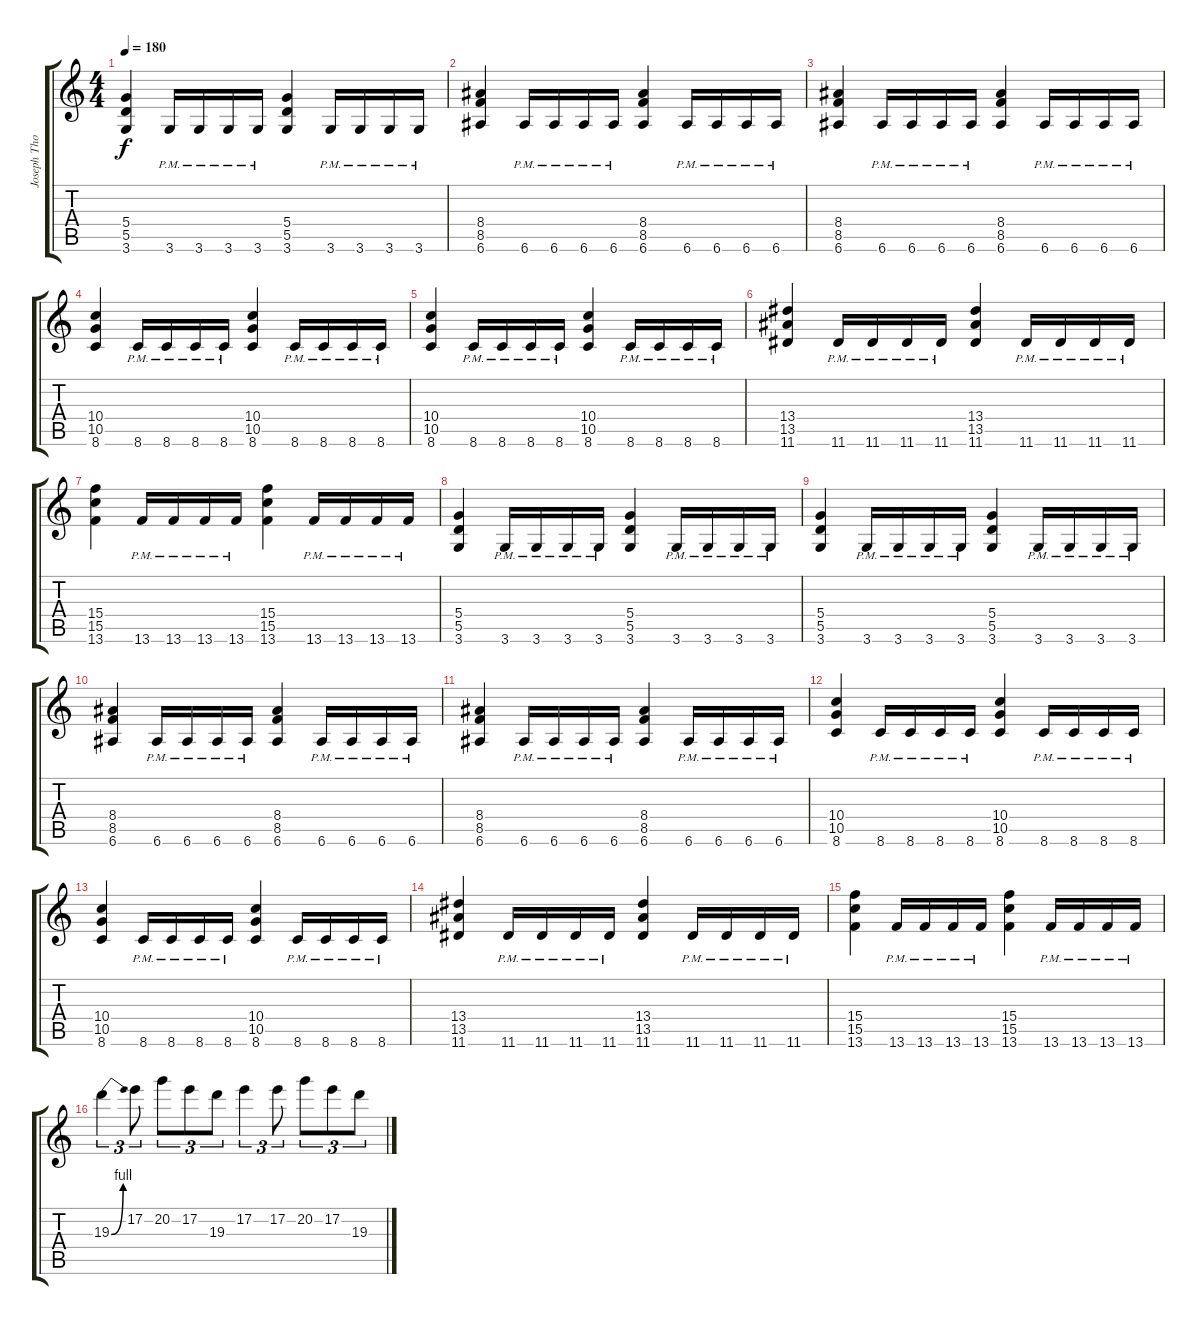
\track ("Joseph Tholl" "Joseph Tho") {instrument overdrivenguitar}
\staff {score tabs}
\tuning (E4 B3 G3 D3 A2 E2) {hide}
\ts (4 4)
\tempo 180
\clef g2
\ks c
(5.4 5.5 3.6).4{dy f} 3.6{pm}.16 3.6{pm}.16 3.6{pm}.16 3.6{pm}.16 (5.4 5.5 3.6).4 3.6{pm}.16 3.6{pm}.16 3.6{pm}.16 3.6{pm}.16 |
(8.4 8.5 6.6).4 6.6{pm}.16 6.6{pm}.16 6.6{pm}.16 6.6{pm}.16 (8.4 8.5 6.6).4 6.6{pm}.16 6.6{pm}.16 6.6{pm}.16 6.6{pm}.16 |
(8.4 8.5 6.6).4 6.6{pm}.16 6.6{pm}.16 6.6{pm}.16 6.6{pm}.16 (8.4 8.5 6.6).4 6.6{pm}.16 6.6{pm}.16 6.6{pm}.16 6.6{pm}.16 |
(10.4 10.5 8.6).4 8.6{pm}.16 8.6{pm}.16 8.6{pm}.16 8.6{pm}.16 (10.4 10.5 8.6).4 8.6{pm}.16 8.6{pm}.16 8.6{pm}.16 8.6{pm}.16 |
(10.4 10.5 8.6).4 8.6{pm}.16 8.6{pm}.16 8.6{pm}.16 8.6{pm}.16 (10.4 10.5 8.6).4 8.6{pm}.16 8.6{pm}.16 8.6{pm}.16 8.6{pm}.16 |
(13.4 13.5 11.6).4 11.6{pm}.16 11.6{pm}.16 11.6{pm}.16 11.6{pm}.16 (13.4 13.5 11.6).4 11.6{pm}.16 11.6{pm}.16 11.6{pm}.16 11.6{pm}.16 |
(15.4 15.5 13.6).4 13.6{pm}.16 13.6{pm}.16 13.6{pm}.16 13.6{pm}.16 (15.4 15.5 13.6).4 13.6{pm}.16 13.6{pm}.16 13.6{pm}.16 13.6{pm}.16 |
(5.4 5.5 3.6).4 3.6{pm}.16 3.6{pm}.16 3.6{pm}.16 3.6{pm}.16 (5.4 5.5 3.6).4 3.6{pm}.16 3.6{pm}.16 3.6{pm}.16 3.6{pm}.16 |
(5.4 5.5 3.6).4 3.6{pm}.16 3.6{pm}.16 3.6{pm}.16 3.6{pm}.16 (5.4 5.5 3.6).4 3.6{pm}.16 3.6{pm}.16 3.6{pm}.16 3.6{pm}.16 |
(8.4 8.5 6.6).4 6.6{pm}.16 6.6{pm}.16 6.6{pm}.16 6.6{pm}.16 (8.4 8.5 6.6).4 6.6{pm}.16 6.6{pm}.16 6.6{pm}.16 6.6{pm}.16 |
(8.4 8.5 6.6).4 6.6{pm}.16 6.6{pm}.16 6.6{pm}.16 6.6{pm}.16 (8.4 8.5 6.6).4 6.6{pm}.16 6.6{pm}.16 6.6{pm}.16 6.6{pm}.16 |
(10.4 10.5 8.6).4 8.6{pm}.16 8.6{pm}.16 8.6{pm}.16 8.6{pm}.16 (10.4 10.5 8.6).4 8.6{pm}.16 8.6{pm}.16 8.6{pm}.16 8.6{pm}.16 |
(10.4 10.5 8.6).4 8.6{pm}.16 8.6{pm}.16 8.6{pm}.16 8.6{pm}.16 (10.4 10.5 8.6).4 8.6{pm}.16 8.6{pm}.16 8.6{pm}.16 8.6{pm}.16 |
(13.4 13.5 11.6).4 11.6{pm}.16 11.6{pm}.16 11.6{pm}.16 11.6{pm}.16 (13.4 13.5 11.6).4 11.6{pm}.16 11.6{pm}.16 11.6{pm}.16 11.6{pm}.16 |
(15.4 15.5 13.6).4 13.6{pm}.16 13.6{pm}.16 13.6{pm}.16 13.6{pm}.16 (15.4 15.5 13.6).4 13.6{pm}.16 13.6{pm}.16 13.6{pm}.16 13.6{pm}.16 |
19.3{be (bend 0 0 60 4)}.4{tu (3 2)} 17.2.8{tu (3 2)} 20.2.8{tu (3 2)} 17.2.8{tu (3 2)} 19.3.8{tu (3 2)} 17.2.4{tu (3 2)} 17.2.8{tu (3 2)} 20.2.8{tu (3 2)} 17.2.8{tu (3 2)} 19.3.8{tu (3 2)}
